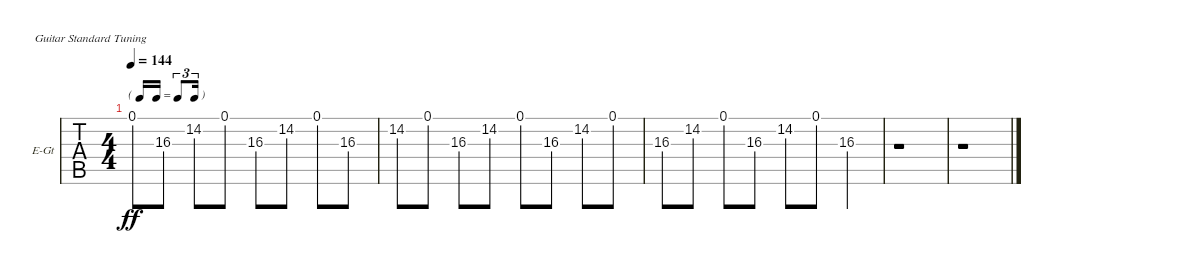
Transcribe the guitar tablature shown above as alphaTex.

\bracketExtendMode nobrackets
\firstSystemTrackNameOrientation horizontal
\otherSystemsTrackNameOrientation horizontal
\defaultBarNumberDisplay FirstOfSystem
\track ("End Solo" "E-Gt") {instrument distortionguitar}
\staff {tabs}
\tuning (E4 B3 G3 D3 A2 E2)
\ts (4 4)
\tf triplet16th
\tempo 144
\clef g2
\ks c#minor
0.1.8{dy ff} 16.3.8 14.2.8 0.1.8 16.3.8 14.2.8 0.1.8 16.3.8 |
14.2.8 0.1.8 16.3.8 14.2.8 0.1.8 16.3.8 14.2.8 0.1.8 |
16.3.8 14.2.8 0.1.8 16.3.8 14.2.8 0.1.8 16.3.4 |
\ks e
r.1 |
\ks c#minor
r.1
